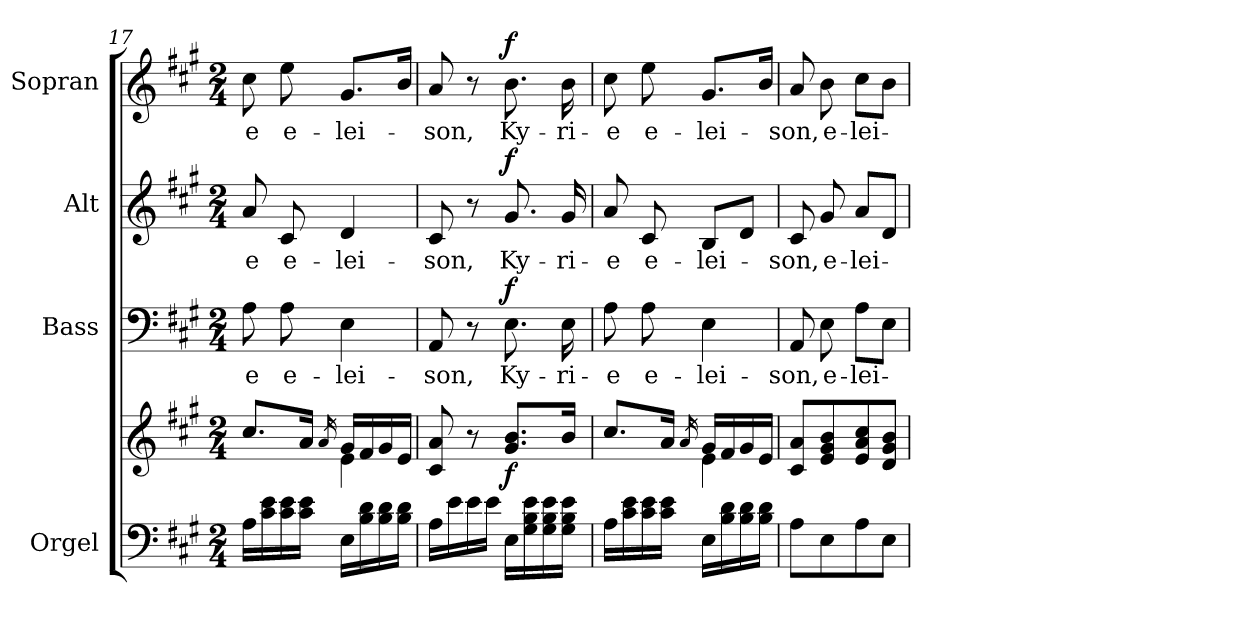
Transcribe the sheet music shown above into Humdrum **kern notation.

**kern	**kern	**dynam	**kern	**text	**dynam	**kern	**text	**dynam	**kern	**text	**dynam
*part4	*part4	*part4	*part3	*part3	*part3	*part2	*part2	*part2	*part1	*part1	*part1
*staff5	*staff4	*staff4/5	*staff3	*staff3	*staff3	*staff2	*staff2	*staff2	*staff1	*staff1	*staff1
*I"Orgel	*	*	*I"Bass	*	*	*I"Alt	*	*	*I"Sopran	*	*
*I'Org.	*	*	*I'B.	*	*	*I'A.	*	*	*I'S.	*	*
!!LO:LB:g=z
*clefF4	*clefG2	*	*clefF4	*	*	*clefG2	*	*	*clefG2	*	*
*k[f#c#g#]	*k[f#c#g#]	*	*k[f#c#g#]	*	*	*k[f#c#g#]	*	*	*k[f#c#g#]	*	*
*A:	*A:	*	*A:	*	*	*A:	*	*	*A:	*	*
*M2/4	*M2/4	*	*M2/4	*	*	*M2/4	*	*	*M2/4	*	*
=17	=17	=17	=17	=17	=17	=17	=17	=17	=17	=17	=17
*	*^	*	*	*	*	*	*	*	*	*	*
!	!	!	!	!	!LO:LY:b	!	!	!LO:LY:b	!	!	!LO:LY:b	!
16A\LL	8.cc#/L	4ryy	.	8A\	-e	.	8a/	-e	.	8cc#\	-e	.
16c#\ 16e\	.	.	.	.	.	.	.	.	.	.	.	.
!	!	!	!	!	!LO:LY:b	!	!	!LO:LY:b	!	!	!LO:LY:b	!
16c#\ 16e\	.	.	.	8A\	e-	.	8c#/	e-	.	8ee\	e-	.
16c#\ 16e\JJ	16a/Jk	.	.	.	.	.	.	.	.	.	.	.
.	16qa/	.	.	.	.	.	.	.	.	.	.	.
!	!	!	!	!	!LO:LY:b	!	!	!LO:LY:b	!	!	!LO:LY:b	!
16E\LL	16g#/LL	4e\	.	4E\	-lei-	.	4d/	-lei-	.	8.g#/L	-lei-	.
16B\ 16d\	16f#/	.	.	.	.	.	.	.	.	.	.	.
16B\ 16d\	16g#/	.	.	.	.	.	.	.	.	.	.	.
16B\ 16d\JJ	16e/JJ	.	.	.	.	.	.	.	.	16b/Jk	.	.
*	*v	*v	*	*	*	*	*	*	*	*	*	*
=18	=18	=18	=18	=18	=18	=18	=18	=18	=18	=18	=18
!	!	!	!	!LO:LY:b	!	!	!LO:LY:b	!	!	!LO:LY:b	!
16A\LL	8c#/ 8a/	.	8AA/	-son,	.	8c#/	-son,	.	8a/	-son,	.
16e\	.	.	.	.	.	.	.	.	.	.	.
16e\	8r	.	8r	.	.	8r	.	.	8r	.	.
16e\JJ	.	.	.	.	.	.	.	.	.	.	.
!	!	!LO:DY:b	!	!LO:LY:b	!LO:DY:a	!	!LO:LY:b	!LO:DY:a	!	!LO:LY:b	!LO:DY:a
16E\LL	8.g#/ 8.b/L	f	8.E\	Ky-	f	8.g#/	Ky-	f	8.b\	Ky-	f
16G#\ 16B\ 16e\	.	.	.	.	.	.	.	.	.	.	.
16G#\ 16B\ 16e\	.	.	.	.	.	.	.	.	.	.	.
!	!	!	!	!LO:LY:b	!	!	!LO:LY:b	!	!	!LO:LY:b	!
16G#\ 16B\ 16e\JJ	16b/Jk	.	16E\	-ri-	.	16g#/	-ri-	.	16b\	-ri-	.
=19	=19	=19	=19	=19	=19	=19	=19	=19	=19	=19	=19
*	*^	*	*	*	*	*	*	*	*	*	*
!	!	!	!	!	!LO:LY:b	!	!	!LO:LY:b	!	!	!LO:LY:b	!
16A\LL	8.cc#/L	4ryy	.	8A\	-e	.	8a/	-e	.	8cc#\	-e	.
16c#\ 16e\	.	.	.	.	.	.	.	.	.	.	.	.
!	!	!	!	!	!LO:LY:b	!	!	!LO:LY:b	!	!	!LO:LY:b	!
16c#\ 16e\	.	.	.	8A\	e-	.	8c#/	e-	.	8ee\	e-	.
16c#\ 16e\JJ	16a/Jk	.	.	.	.	.	.	.	.	.	.	.
.	16qa/	.	.	.	.	.	.	.	.	.	.	.
!	!	!	!	!	!LO:LY:b	!	!	!LO:LY:b	!	!	!LO:LY:b	!
16E\LL	16g#/LL	4e\	.	4E\	-lei-	.	8B/L	-lei-	.	8.g#/L	-lei-	.
16B\ 16d\	16f#/	.	.	.	.	.	.	.	.	.	.	.
16B\ 16d\	16g#/	.	.	.	.	.	8d/J	.	.	.	.	.
16B\ 16d\JJ	16e/JJ	.	.	.	.	.	.	.	.	16b/Jk	.	.
*	*v	*v	*	*	*	*	*	*	*	*	*	*
=20	=20	=20	=20	=20	=20	=20	=20	=20	=20	=20	=20
!	!	!	!	!LO:LY:b	!	!	!LO:LY:b	!	!	!LO:LY:b	!
8A\L	8c#/ 8a/L	.	8AA/	-son,	.	8c#/	-son,	.	8a/	-son,	.
!	!	!	!	!LO:LY:b	!	!	!LO:LY:b	!	!	!LO:LY:b	!
8E\	8e/ 8g#/ 8b/	.	8E\	e-	.	8g#/	e-	.	8b\	e-	.
!	!	!	!	!LO:LY:b	!	!	!LO:LY:b	!	!	!LO:LY:b	!
8A\	8e/ 8a/ 8cc#/	.	8A\L	-lei-	.	8a/L	-lei-	.	8cc#\L	-lei-	.
8E\J	8d/ 8g#/ 8b/J	.	8E\J	.	.	8d/J	.	.	8b\J	.	.
=	=	=	=	=	=	=	=	=	=	=	=
*-	*-	*-	*-	*-	*-	*-	*-	*-	*-	*-	*-
